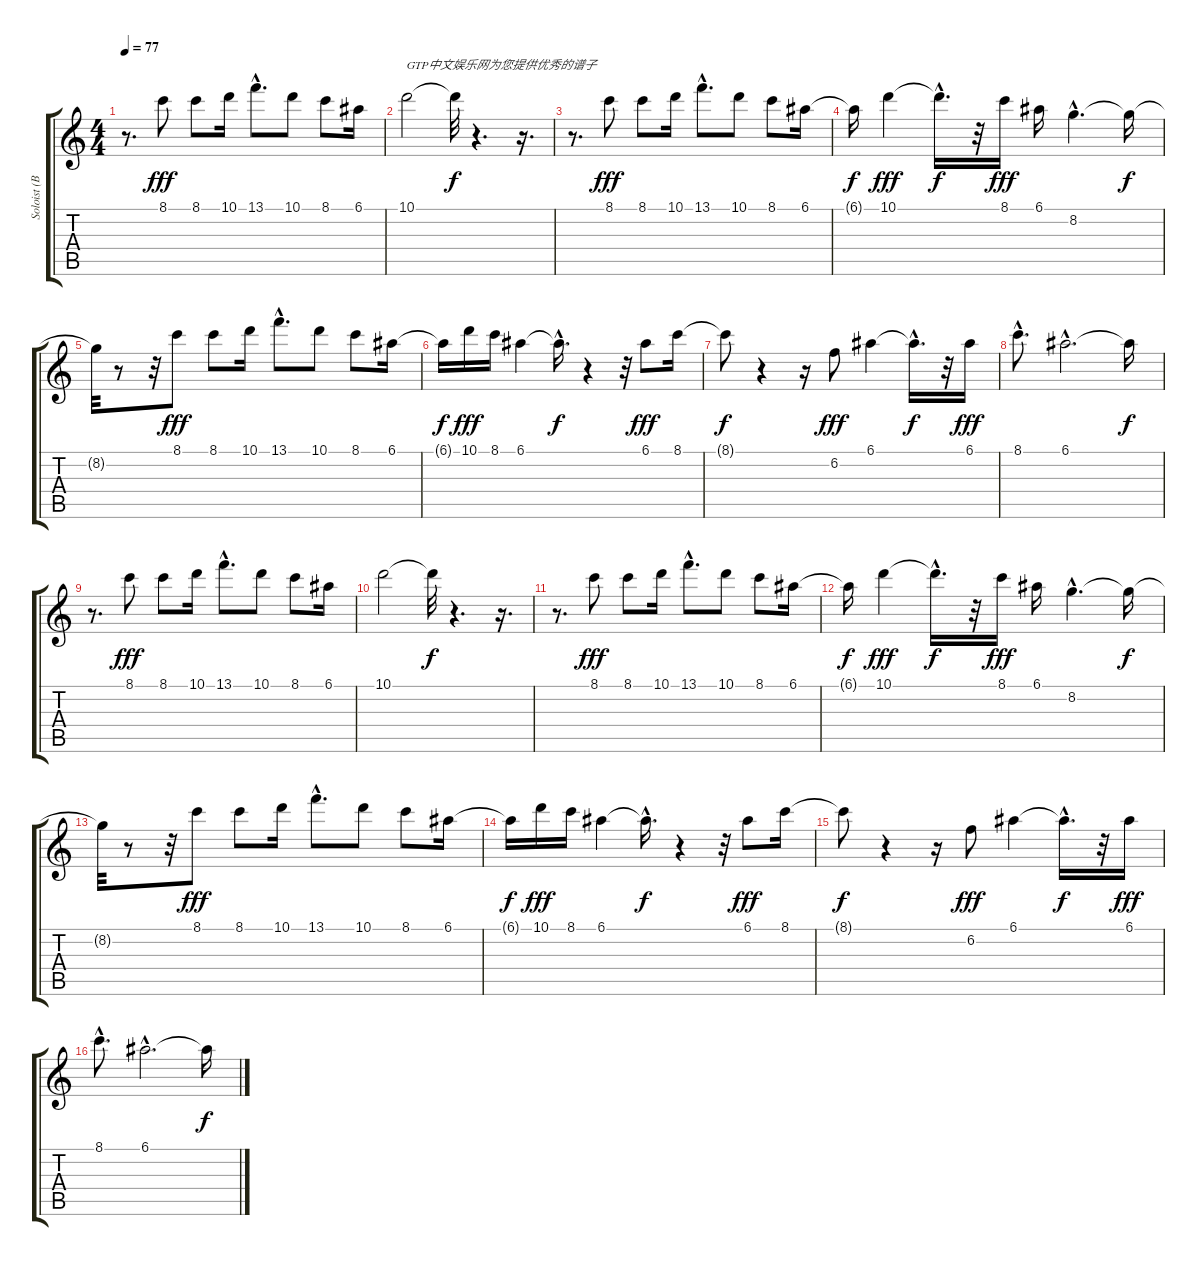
\track ("Soloist (BB) (none)" "Soloist (B") {instrument overdrivenguitar}
\staff {score tabs}
\tuning (E4 B3 G3 D3 A2 E2) {hide}
\ts (4 4)
\tempo 77
\clef g2
\ks c
r.8{d dy fff instrument overdrivenguitar} 8.1.8 8.1.8 10.1.16 13.1{hac}.8{d} 10.1.8 8.1.8 6.1.16 |
10.1.2{txt "GTP中文娱乐网为您提供优秀的谱子"} 10.1{t}.32{dy f} r.4{d} r.16{d} |
r.8{d} 8.1.8{dy fff} 8.1.8 10.1.16 13.1{hac}.8{d} 10.1.8 8.1.8 6.1.16 |
6.1{t}.16{dy f} 10.1.4{dy fff} 10.1{hac t}.16{d dy f} r.32 8.1.16{dy fff} 6.1.16 8.2{hac}.4{d} 8.2{t}.16{dy f} |
8.2{t}.32 r.8 r.32 8.1.8{dy fff} 8.1.8 10.1.16 13.1{hac}.8{d} 10.1.8 8.1.8 6.1.16 |
6.1{t}.16{dy f} 10.1.16{dy fff} 8.1.16 6.1.4 6.1{hac t}.16{d dy f} r.4 r.32 6.1.8{dy fff} 8.1.16 |
8.1{t}.8{dy f} r.4 r.16 6.2.8{dy fff} 6.1.4 6.1{hac t}.16{d dy f} r.32 6.1.16{dy fff} |
8.1{hac}.8{d} 6.1{hac}.2{d} 6.1{t}.16{dy f} |
r.8{d} 8.1.8{dy fff} 8.1.8 10.1.16 13.1{hac}.8{d} 10.1.8 8.1.8 6.1.16 |
10.1.2 10.1{t}.32{dy f} r.4{d} r.16{d} |
r.8{d} 8.1.8{dy fff} 8.1.8 10.1.16 13.1{hac}.8{d} 10.1.8 8.1.8 6.1.16 |
6.1{t}.16{dy f} 10.1.4{dy fff} 10.1{hac t}.16{d dy f} r.32 8.1.16{dy fff} 6.1.16 8.2{hac}.4{d} 8.2{t}.16{dy f} |
8.2{t}.32 r.8 r.32 8.1.8{dy fff} 8.1.8 10.1.16 13.1{hac}.8{d} 10.1.8 8.1.8 6.1.16 |
6.1{t}.16{dy f} 10.1.16{dy fff} 8.1.16 6.1.4 6.1{hac t}.16{d dy f} r.4 r.32 6.1.8{dy fff} 8.1.16 |
8.1{t}.8{dy f} r.4 r.16 6.2.8{dy fff} 6.1.4 6.1{hac t}.16{d dy f} r.32 6.1.16{dy fff} |
8.1{hac}.8{d} 6.1{hac}.2{d} 6.1{t}.16{dy f}
